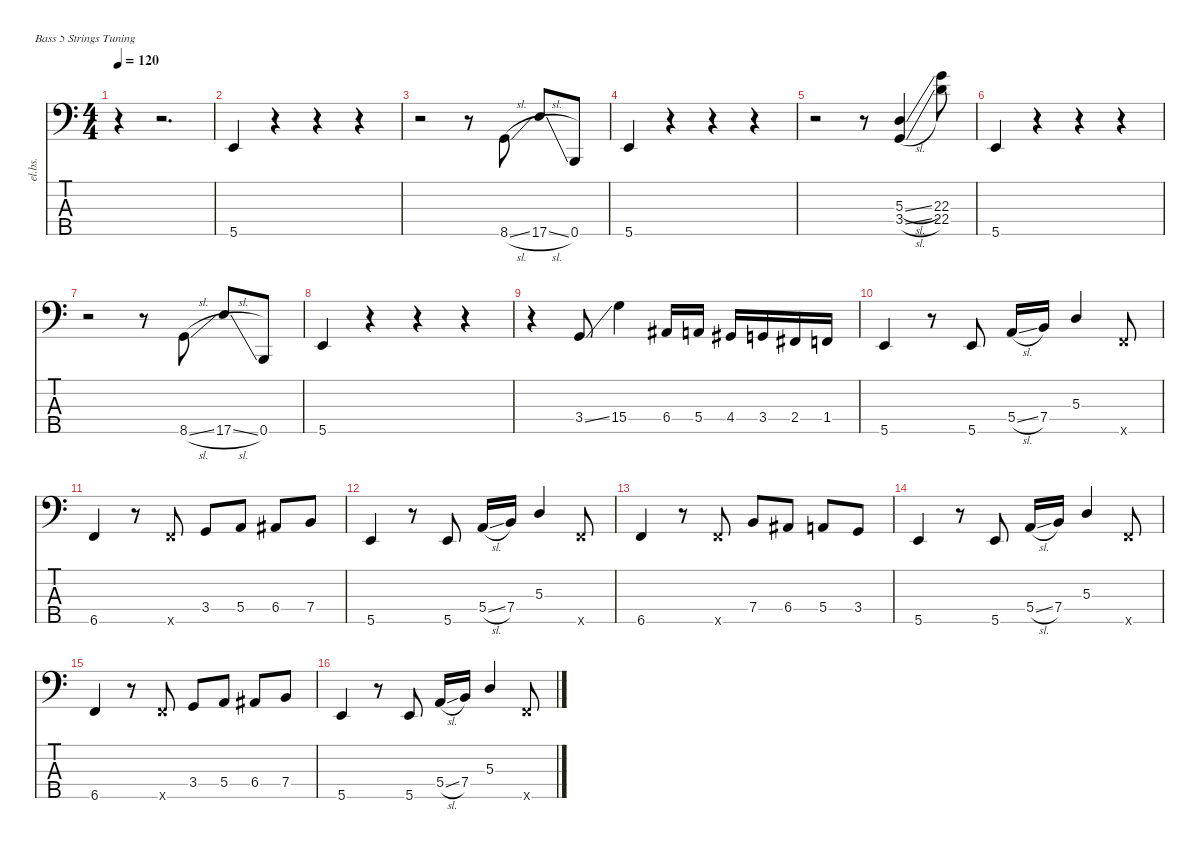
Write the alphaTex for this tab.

\defaultSystemsLayout 4
\hideDynamics
\bracketExtendMode nobrackets
\otherSystemsTrackNameOrientation horizontal
\track ("Bisonnete" "el.bs.") {instrument electricbassfinger}
\staff {score tabs}
\tuning (G2 D2 A1 E1 B0)
\ts (4 4)
\tempo 120
\clef f4
\ks c
r.4{dy f instrument electricbassfinger beam Down} r.2{d beam Down} |
5.5.4{beam Up} r.4{beam Up} r.4{beam Up} r.4{beam Up} |
r.2{beam Down} r.8{beam Down} 8.5{sl}.8{beam Up} 17.5{sl}.8{beam Up} 0.5.8{beam Up} |
5.5.4{beam Up} r.4{beam Up} r.4{beam Up} r.4{beam Up} |
r.2{beam Down} r.8{beam Down} (5.3{sl} 3.4{sl}).4{beam Up} (22.3 22.4).8{beam Down} |
5.5.4{beam Up} r.4{beam Up} r.4{beam Up} r.4{beam Up} |
r.2{beam Down} r.8{beam Down} 8.5{sl}.8{beam Up} 17.5{sl}.8{beam Up} 0.5.8{beam Up} |
5.5.4{beam Up} r.4{beam Up} r.4{beam Up} r.4{beam Up} |
r.4{beam Down} 3.4{ss}.8{beam Up} 15.4.4{beam Down} 6.4{acc #}.16{beam Up} 5.4.16{beam Up} 4.4{acc #}.16{beam Up} 3.4.16{beam Up} 2.4{acc #}.16{beam Up} 1.4.16{beam Up} |
5.5.4{beam Up} r.8{beam Up} 5.5.8{beam Up} 5.4{sl}.16{beam Up} 7.4.16{beam Up} 5.3.4{beam Up} 6.5{x}.8{beam Up} |
6.5.4{beam Up} r.8{beam Up} 6.5{x}.8{beam Up} 3.4.8{beam Up} 5.4.8{beam Up} 6.4{acc #}.8{beam Up} 7.4.8{beam Up} |
5.5.4{beam Up} r.8{beam Up} 5.5.8{beam Up} 5.4{sl}.16{beam Up} 7.4.16{beam Up} 5.3.4{beam Up} 6.5{x}.8{beam Up} |
6.5.4{beam Up} r.8{beam Up} 6.5{x}.8{beam Up} 7.4.8{beam Up} 6.4{acc #}.8{beam Up} 5.4.8{beam Up} 3.4.8{beam Up} |
5.5.4{beam Up} r.8{beam Up} 5.5.8{beam Up} 5.4{sl}.16{beam Up} 7.4.16{beam Up} 5.3.4{beam Up} 6.5{x}.8{beam Up} |
6.5.4{beam Up} r.8{beam Up} 6.5{x}.8{beam Up} 3.4.8{beam Up} 5.4.8{beam Up} 6.4{acc #}.8{beam Up} 7.4.8{beam Up} |
5.5.4{beam Up} r.8{beam Up} 5.5.8{beam Up} 5.4{sl}.16{beam Up} 7.4.16{beam Up} 5.3.4{beam Up} 6.5{x}.8{beam Up}
